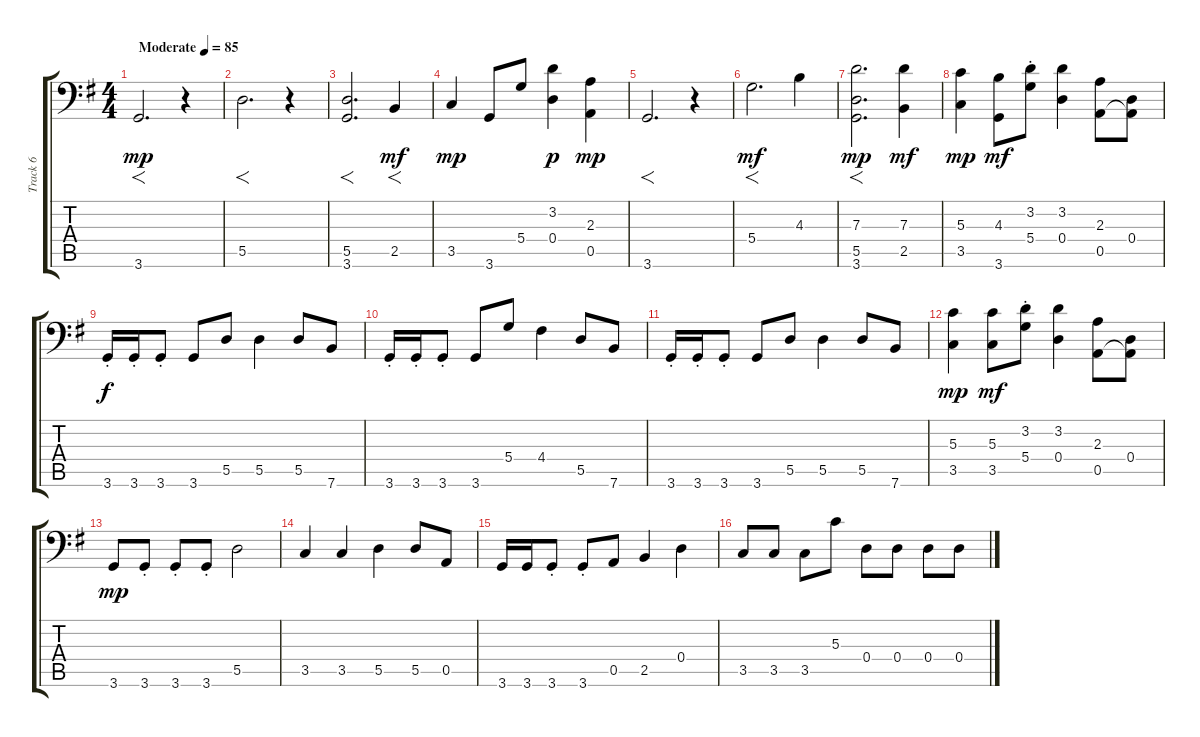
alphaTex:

\track ("Track 6" "Track 6") {instrument contrabass}
\staff {score tabs}
\tuning (E3 B2 G2 D2 A1 E1) {hide}
\ts (4 4)
\tempo (85 "Moderate")
\clef f4
\ks g
3.6.2{f d dy mp instrument contrabass} r.4 |
5.5.2{f d} r.4 |
(5.5 3.6).2{f d} 2.5.4{f dy mf} |
3.5.4{dy mp} 3.6.8 5.4.8 (3.2 0.4).4{dy p} (2.3 0.5).4{dy mp} |
3.6.2{f d} r.4 |
5.4.2{f d dy mf} 4.3.4 |
(7.3 5.5 3.6).2{f d dy mp} (7.3 2.5).4{dy mf} |
(5.3 3.5).4{dy mp} (4.3 3.6).8{dy mf} (3.2{st} 5.4{st}).8 (3.2 0.4).4 (2.3 0.5).8 (0.4 0.5{t}).8 |
3.6{st}.16{dy f} 3.6{st}.16 3.6{st}.8 3.6.8 5.5.8 5.5.4 5.5.8 7.6.8 |
3.6{st}.16 3.6{st}.16 3.6{st}.8 3.6.8 5.4.8 4.4.4 5.5.8 7.6.8 |
3.6{st}.16 3.6{st}.16 3.6{st}.8 3.6.8 5.5.8 5.5.4 5.5.8 7.6.8 |
(5.3 3.5).4{dy mp} (5.3 3.5).8{dy mf} (3.2{st} 5.4{st}).8 (3.2 0.4).4 (2.3 0.5).8 (0.4 0.5{t}).8 |
3.6.8{dy mp} 3.6{st}.8 3.6{st}.8 3.6{st}.8 5.5.2 |
3.5.4 3.5.4 5.5.4 5.5.8 0.5.8 |
3.6.16 3.6.16 3.6{st}.8 3.6{st}.8 0.5.8 2.5.4 0.4.4 |
3.5.8 3.5.8 3.5.8 5.3.8 0.4.8 0.4.8 0.4.8 0.4.8
